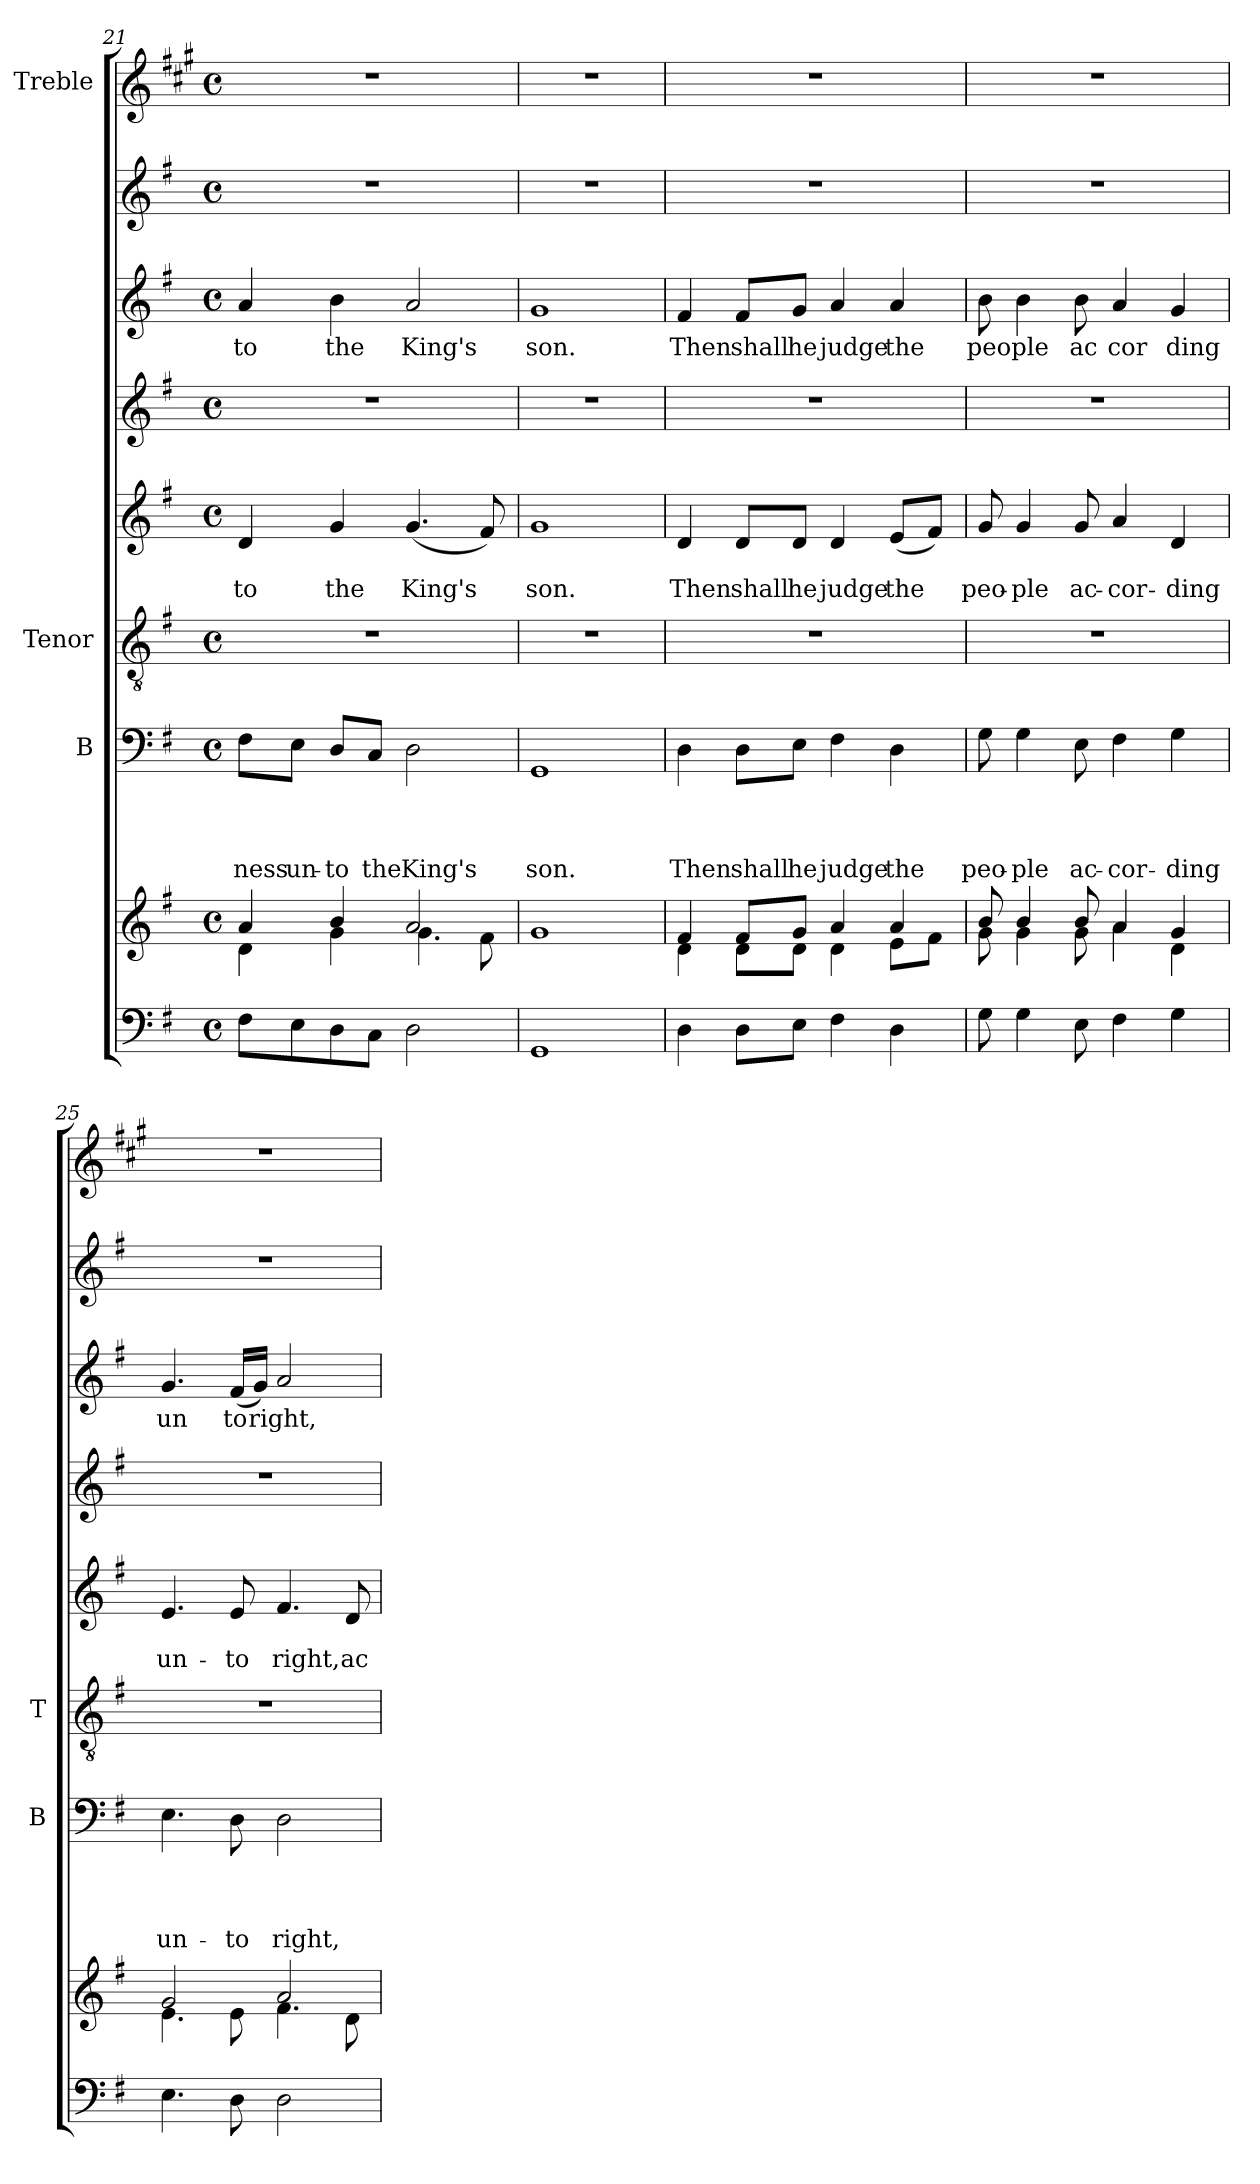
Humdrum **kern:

**kern	**kern	**kern	**text	**text	**text	**text	**kern	**kern	**text	**text	**kern	**kern	**text	**kern	**kern
*part9	*part8	*part7	*part7	*part7	*part7	*part7	*part6	*part5	*part5	*part5	*part4	*part3	*part3	*part2	*part1
*staff9	*staff8	*staff7	*staff7	*staff7	*staff7	*staff7	*staff6	*staff5	*staff5	*staff5	*staff4	*staff3	*staff3	*staff2	*staff1
*	*	*I"B	*	*	*	*	*I"Tenor	*	*	*	*	*	*	*	*I"Treble
*	*	*I'B	*	*	*	*	*I'T	*	*	*	*	*	*	*	*
!!LO:PB:g=z
*clefF4	*clefG2	*clefF4	*	*	*	*	*clefGv2	*clefG2	*	*	*clefG2	*clefG2	*	*clefG2	*clefG2
*	*	*	*	*	*	*	*	*	*	*	*	*	*	*	*ITrd1c2
*k[f#]	*k[f#]	*k[f#]	*	*	*	*	*k[f#]	*k[f#]	*	*	*k[f#]	*k[f#]	*	*k[f#]	*k[f#]
*G:	*G:	*G:	*	*	*	*	*G:	*G:	*	*	*G:	*G:	*	*G:	*G:
*M4/4	*M4/4	*M4/4	*	*	*	*	*M4/4	*M4/4	*	*	*M4/4	*M4/4	*	*M4/4	*M4/4
*met(c)	*met(c)	*met(c)	*	*	*	*	*met(c)	*met(c)	*	*	*met(c)	*met(c)	*	*met(c)	*met(c)
=21	=21	=21	=21	=21	=21	=21	=21	=21	=21	=21	=21	=21	=21	=21	=21
*	*^	*	*	*	*	*	*	*	*	*	*	*	*	*	*
!	!	!	!	!	!	!	!LO:LY:b	!	!	!	!LO:LY:b	!	!	!LO:LY:b	!	!
8F#\L	4a/	4d\	8F#\L	.	.	.	ness	1r	4d/	.	to	1r	4a/	to	1r	1r
!	!	!	!	!	!	!	!LO:LY:b	!	!	!	!	!	!	!	!	!
8E\	.	.	8E\J	.	.	.	un-	.	.	.	.	.	.	.	.	.
!	!	!	!	!	!	!	!LO:LY:b	!	!	!	!LO:LY:b	!	!	!LO:LY:b	!	!
8D\	4b/	4g\	8D/L	.	.	.	-to	.	4g/	.	the	.	4b\	the	.	.
!	!	!	!	!	!	!	!LO:LY:b	!	!	!	!	!	!	!	!	!
8C\J	.	.	8C/J	.	.	.	the	.	.	.	.	.	.	.	.	.
!	!	!	!	!	!	!	!LO:LY:b	!	!	!	!LO:LY:b	!	!	!LO:LY:b	!	!
2D\	2a/	4.g\	2D\	.	.	.	King's	.	(<4.g/	.	King's	.	2a/	King's	.	.
.	.	8f#\	.	.	.	.	.	.	8f#/)	.	.	.	.	.	.	.
=22	=22	=22	=22	=22	=22	=22	=22	=22	=22	=22	=22	=22	=22	=22	=22	=22
!	!	!	!	!	!	!	!LO:LY:b	!	!	!	!LO:LY:b	!	!	!LO:LY:b	!	!
*	*v	*v	*	*	*	*	*	*	*	*	*	*	*	*	*	*
1GG	1g	1GG	.	.	.	son.	1r	1g	.	son.	1r	1g	son.	1r	1r
=23	=23	=23	=23	=23	=23	=23	=23	=23	=23	=23	=23	=23	=23	=23	=23
*	*^	*	*	*	*	*	*	*	*	*	*	*	*	*	*
!	!	!	!	!	!	!	!LO:LY:b	!	!	!	!LO:LY:b	!	!	!LO:LY:b	!	!
4D\	4f#/	4d\	4D\	.	.	.	Then	1r	4d/	.	Then	1r	4f#/	Then	1r	1r
!	!	!	!	!	!	!	!LO:LY:b	!	!	!	!LO:LY:b	!	!	!LO:LY:b	!	!
8D\L	8f#/L	8d\L	8D\L	.	.	.	shall	.	8d/L	.	shall	.	8f#/L	shall	.	.
!	!	!	!	!	!	!	!LO:LY:b	!	!	!	!LO:LY:b	!	!	!LO:LY:b	!	!
8E\J	8g/J	8d\J	8E\J	.	.	.	he	.	8d/J	.	he	.	8g/J	he	.	.
!	!	!	!	!	!	!	!LO:LY:b	!	!	!	!LO:LY:b	!	!	!LO:LY:b	!	!
4F#\	4a/	4d\	4F#\	.	.	.	judge	.	4d/	.	judge	.	4a/	judge	.	.
!	!	!	!	!	!	!	!LO:LY:b	!	!	!	!LO:LY:b	!	!	!LO:LY:b	!	!
4D\	4a/	8e\L	4D\	.	.	.	the	.	(<8e/L	.	the	.	4a/	the	.	.
.	.	8f#\J	.	.	.	.	.	.	8f#/J)	.	.	.	.	.	.	.
=24	=24	=24	=24	=24	=24	=24	=24	=24	=24	=24	=24	=24	=24	=24	=24	=24
!	!	!	!	!	!	!	!LO:LY:b	!	!	!	!LO:LY:b	!	!	!LO:LY:b	!	!
8G\	8g\	8b/	8G\	.	.	.	peo-	1r	8g/	.	peo-	1r	8b\	peo	1r	1r
!	!	!	!	!	!	!	!LO:LY:b	!	!	!	!LO:LY:b	!	!	!LO:LY:b	!	!
4G\	4g\	4b/	4G\	.	.	.	-ple	.	4g/	.	-ple	.	4b\	ple	.	.
!	!	!	!	!	!	!	!LO:LY:b	!	!	!	!LO:LY:b	!	!	!LO:LY:b	!	!
8E\	8g\	8b/	8E\	.	.	.	ac-	.	8g/	.	ac-	.	8b\	ac	.	.
!	!	!	!	!	!	!	!LO:LY:b	!	!	!	!LO:LY:b	!	!	!LO:LY:b	!	!
4F#\	4a\	4a/	4F#\	.	.	.	-cor-	.	4a/	.	-cor-	.	4a/	cor	.	.
!	!	!	!	!	!	!	!LO:LY:b	!	!	!	!LO:LY:b	!	!	!LO:LY:b	!	!
4G\	4d\	4g/	4G\	.	.	.	-ding	.	4d/	.	-ding	.	4g/	ding	.	.
=25	=25	=25	=25	=25	=25	=25	=25	=25	=25	=25	=25	=25	=25	=25	=25	=25
!	!	!	!	!	!	!	!LO:LY:b	!	!	!	!LO:LY:b	!	!	!LO:LY:b	!	!
4.E\	2g/	4.e\	4.E\	.	.	.	un-	1r	4.e/	.	un-	1r	4.g/	un	1r	1r
!	!	!	!	!	!	!	!LO:LY:b	!	!	!	!LO:LY:b	!	!	!LO:LY:b	!	!
8D\	.	8e\	8D\	.	.	.	-to	.	8e/	.	-to	.	(<16f#/LL	to	.	.
!	!	!	!	!	!	!	!	!	!	!	!	!	!	!LO:LY:b	!	!
.	.	.	.	.	.	.	.	.	.	.	.	.	16g/JJ)	right,	.	.
!	!	!	!	!	!	!	!LO:LY:b	!	!	!	!LO:LY:b	!	!	!	!	!
2D\	2a/	4.f#\	2D\	.	.	.	right,	.	4.f#/	.	right,	.	2a/	.	.	.
!	!	!	!	!	!	!	!	!	!	!	!LO:LY:b	!	!	!	!	!
.	.	8d\	.	.	.	.	.	.	8d/	.	ac-	.	.	.	.	.
*	*v	*v	*	*	*	*	*	*	*	*	*	*	*	*	*	*
=	=	=	=	=	=	=	=	=	=	=	=	=	=	=	=
*-	*-	*-	*-	*-	*-	*-	*-	*-	*-	*-	*-	*-	*-	*-	*-
